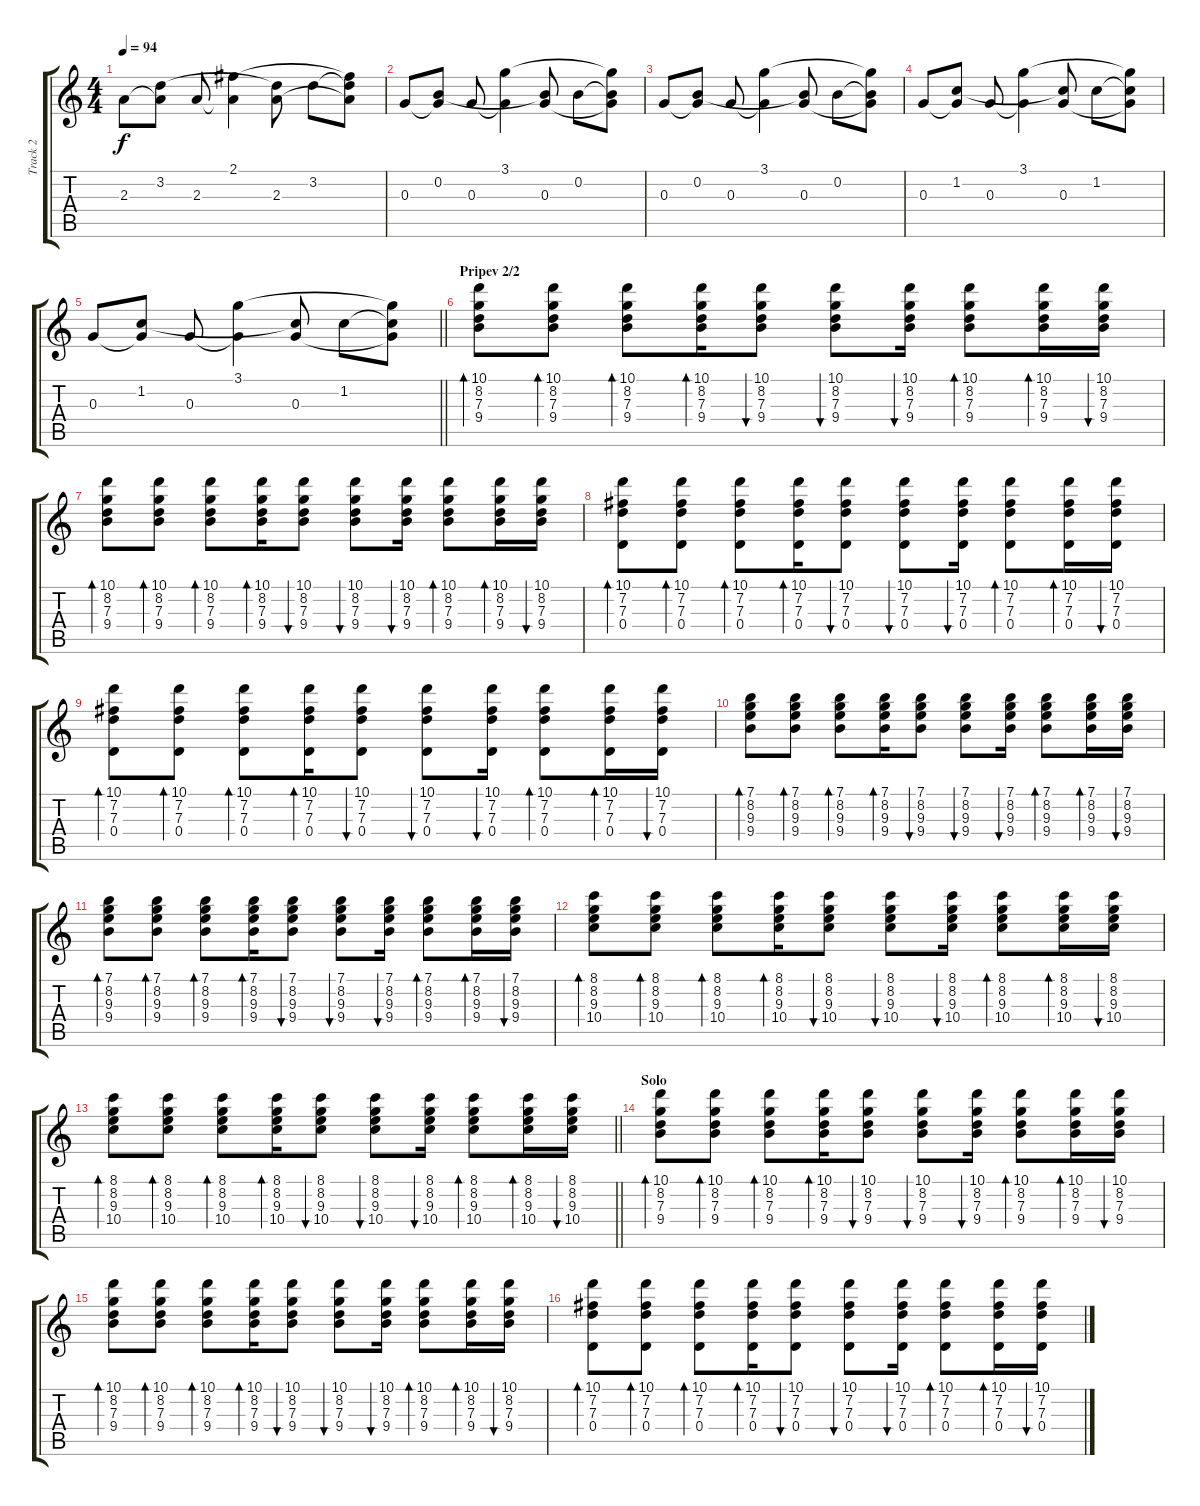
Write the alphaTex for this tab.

\track ("Track 2" "Track 2") {instrument acousticguitarsteel}
\staff {score tabs}
\tuning (E4 B3 G3 D3 A2 E2) {hide}
\ts (4 4)
\tempo 94
\clef g2
\ks c
2.3.8{dy f} (3.2 2.3{t}).8 2.3.8 (2.1 2.3{t}).4 (3.2{t} 2.3).8 3.2.8 (2.1{t} 3.2{t} 2.3{t}).8 |
0.3.8 (0.2 0.3{t}).8 0.3.8 (3.1 0.3{t}).4 (0.2{t} 0.3).8 0.2.8 (3.1{t} 0.2{t} 0.3{t}).8 |
0.3.8 (0.2 0.3{t}).8 0.3.8 (3.1 0.3{t}).4 (0.2{t} 0.3).8 0.2.8 (3.1{t} 0.2{t} 0.3{t}).8 |
0.3.8 (1.2 0.3{t}).8 0.3.8 (3.1 0.3{t}).4 (1.2{t} 0.3).8 1.2.8 (3.1{t} 1.2{t} 0.3{t}).8 |
\barLineRight lightlight
0.3.8 (1.2 0.3{t}).8 0.3.8 (3.1 0.3{t}).4 (1.2{t} 0.3).8 1.2.8 (3.1{t} 1.2{t} 0.3{t}).8 |
\section ("" "Pripev 2/2")
(10.1 8.2 7.3 9.4).8{bd 60} (10.1 8.2 7.3 9.4).8{bd 60} (10.1 8.2 7.3 9.4).8{bd 60} (10.1 8.2 7.3 9.4).16{bd 60} (10.1 8.2 7.3 9.4).8{bu 60} (10.1 8.2 7.3 9.4).8{bu 60} (10.1 8.2 7.3 9.4).16{bu 60} (10.1 8.2 7.3 9.4).8{bd 60} (10.1 8.2 7.3 9.4).16{bd 60} (10.1 8.2 7.3 9.4).16{bu 60} |
(10.1 8.2 7.3 9.4).8{bd 60} (10.1 8.2 7.3 9.4).8{bd 60} (10.1 8.2 7.3 9.4).8{bd 60} (10.1 8.2 7.3 9.4).16{bd 60} (10.1 8.2 7.3 9.4).8{bu 60} (10.1 8.2 7.3 9.4).8{bu 60} (10.1 8.2 7.3 9.4).16{bu 60} (10.1 8.2 7.3 9.4).8{bd 60} (10.1 8.2 7.3 9.4).16{bd 60} (10.1 8.2 7.3 9.4).16{bu 60} |
(10.1 7.2 7.3 0.4).8{bd 60} (10.1 7.2 7.3 0.4).8{bd 60} (10.1 7.2 7.3 0.4).8{bd 60} (10.1 7.2 7.3 0.4).16{bd 60} (10.1 7.2 7.3 0.4).8{bu 60} (10.1 7.2 7.3 0.4).8{bu 60} (10.1 7.2 7.3 0.4).16{bu 60} (10.1 7.2 7.3 0.4).8{bd 60} (10.1 7.2 7.3 0.4).16{bd 60} (10.1 7.2 7.3 0.4).16{bu 60} |
(10.1 7.2 7.3 0.4).8{bd 60} (10.1 7.2 7.3 0.4).8{bd 60} (10.1 7.2 7.3 0.4).8{bd 60} (10.1 7.2 7.3 0.4).16{bd 60} (10.1 7.2 7.3 0.4).8{bu 60} (10.1 7.2 7.3 0.4).8{bu 60} (10.1 7.2 7.3 0.4).16{bu 60} (10.1 7.2 7.3 0.4).8{bd 60} (10.1 7.2 7.3 0.4).16{bd 60} (10.1 7.2 7.3 0.4).16{bu 60} |
(7.1 8.2 9.3 9.4).8{bd 60} (7.1 8.2 9.3 9.4).8{bd 60} (7.1 8.2 9.3 9.4).8{bd 60} (7.1 8.2 9.3 9.4).16{bd 60} (7.1 8.2 9.3 9.4).8{bu 60} (7.1 8.2 9.3 9.4).8{bu 60} (7.1 8.2 9.3 9.4).16{bu 60} (7.1 8.2 9.3 9.4).8{bd 60} (7.1 8.2 9.3 9.4).16{bd 60} (7.1 8.2 9.3 9.4).16{bu 60} |
(7.1 8.2 9.3 9.4).8{bd 60} (7.1 8.2 9.3 9.4).8{bd 60} (7.1 8.2 9.3 9.4).8{bd 60} (7.1 8.2 9.3 9.4).16{bd 60} (7.1 8.2 9.3 9.4).8{bu 60} (7.1 8.2 9.3 9.4).8{bu 60} (7.1 8.2 9.3 9.4).16{bu 60} (7.1 8.2 9.3 9.4).8{bd 60} (7.1 8.2 9.3 9.4).16{bd 60} (7.1 8.2 9.3 9.4).16{bu 60} |
(8.1 8.2 9.3 10.4).8{bd 60} (8.1 8.2 9.3 10.4).8{bd 60} (8.1 8.2 9.3 10.4).8{bd 60} (8.1 8.2 9.3 10.4).16{bd 60} (8.1 8.2 9.3 10.4).8{bu 60} (8.1 8.2 9.3 10.4).8{bu 60} (8.1 8.2 9.3 10.4).16{bu 60} (8.1 8.2 9.3 10.4).8{bd 60} (8.1 8.2 9.3 10.4).16{bd 60} (8.1 8.2 9.3 10.4).16{bu 60} |
\barLineRight lightlight
(8.1 8.2 9.3 10.4).8{bd 60} (8.1 8.2 9.3 10.4).8{bd 60} (8.1 8.2 9.3 10.4).8{bd 60} (8.1 8.2 9.3 10.4).16{bd 60} (8.1 8.2 9.3 10.4).8{bu 60} (8.1 8.2 9.3 10.4).8{bu 60} (8.1 8.2 9.3 10.4).16{bu 60} (8.1 8.2 9.3 10.4).8{bd 60} (8.1 8.2 9.3 10.4).16{bd 60} (8.1 8.2 9.3 10.4).16{bu 60} |
\section ("" "Solo")
(10.1 8.2 7.3 9.4).8{bd 60} (10.1 8.2 7.3 9.4).8{bd 60} (10.1 8.2 7.3 9.4).8{bd 60} (10.1 8.2 7.3 9.4).16{bd 60} (10.1 8.2 7.3 9.4).8{bu 60} (10.1 8.2 7.3 9.4).8{bu 60} (10.1 8.2 7.3 9.4).16{bu 60} (10.1 8.2 7.3 9.4).8{bd 60} (10.1 8.2 7.3 9.4).16{bd 60} (10.1 8.2 7.3 9.4).16{bu 60} |
(10.1 8.2 7.3 9.4).8{bd 60} (10.1 8.2 7.3 9.4).8{bd 60} (10.1 8.2 7.3 9.4).8{bd 60} (10.1 8.2 7.3 9.4).16{bd 60} (10.1 8.2 7.3 9.4).8{bu 60} (10.1 8.2 7.3 9.4).8{bu 60} (10.1 8.2 7.3 9.4).16{bu 60} (10.1 8.2 7.3 9.4).8{bd 60} (10.1 8.2 7.3 9.4).16{bd 60} (10.1 8.2 7.3 9.4).16{bu 60} |
(10.1 7.2 7.3 0.4).8{bd 60} (10.1 7.2 7.3 0.4).8{bd 60} (10.1 7.2 7.3 0.4).8{bd 60} (10.1 7.2 7.3 0.4).16{bd 60} (10.1 7.2 7.3 0.4).8{bu 60} (10.1 7.2 7.3 0.4).8{bu 60} (10.1 7.2 7.3 0.4).16{bu 60} (10.1 7.2 7.3 0.4).8{bd 60} (10.1 7.2 7.3 0.4).16{bd 60} (10.1 7.2 7.3 0.4).16{bu 60}
